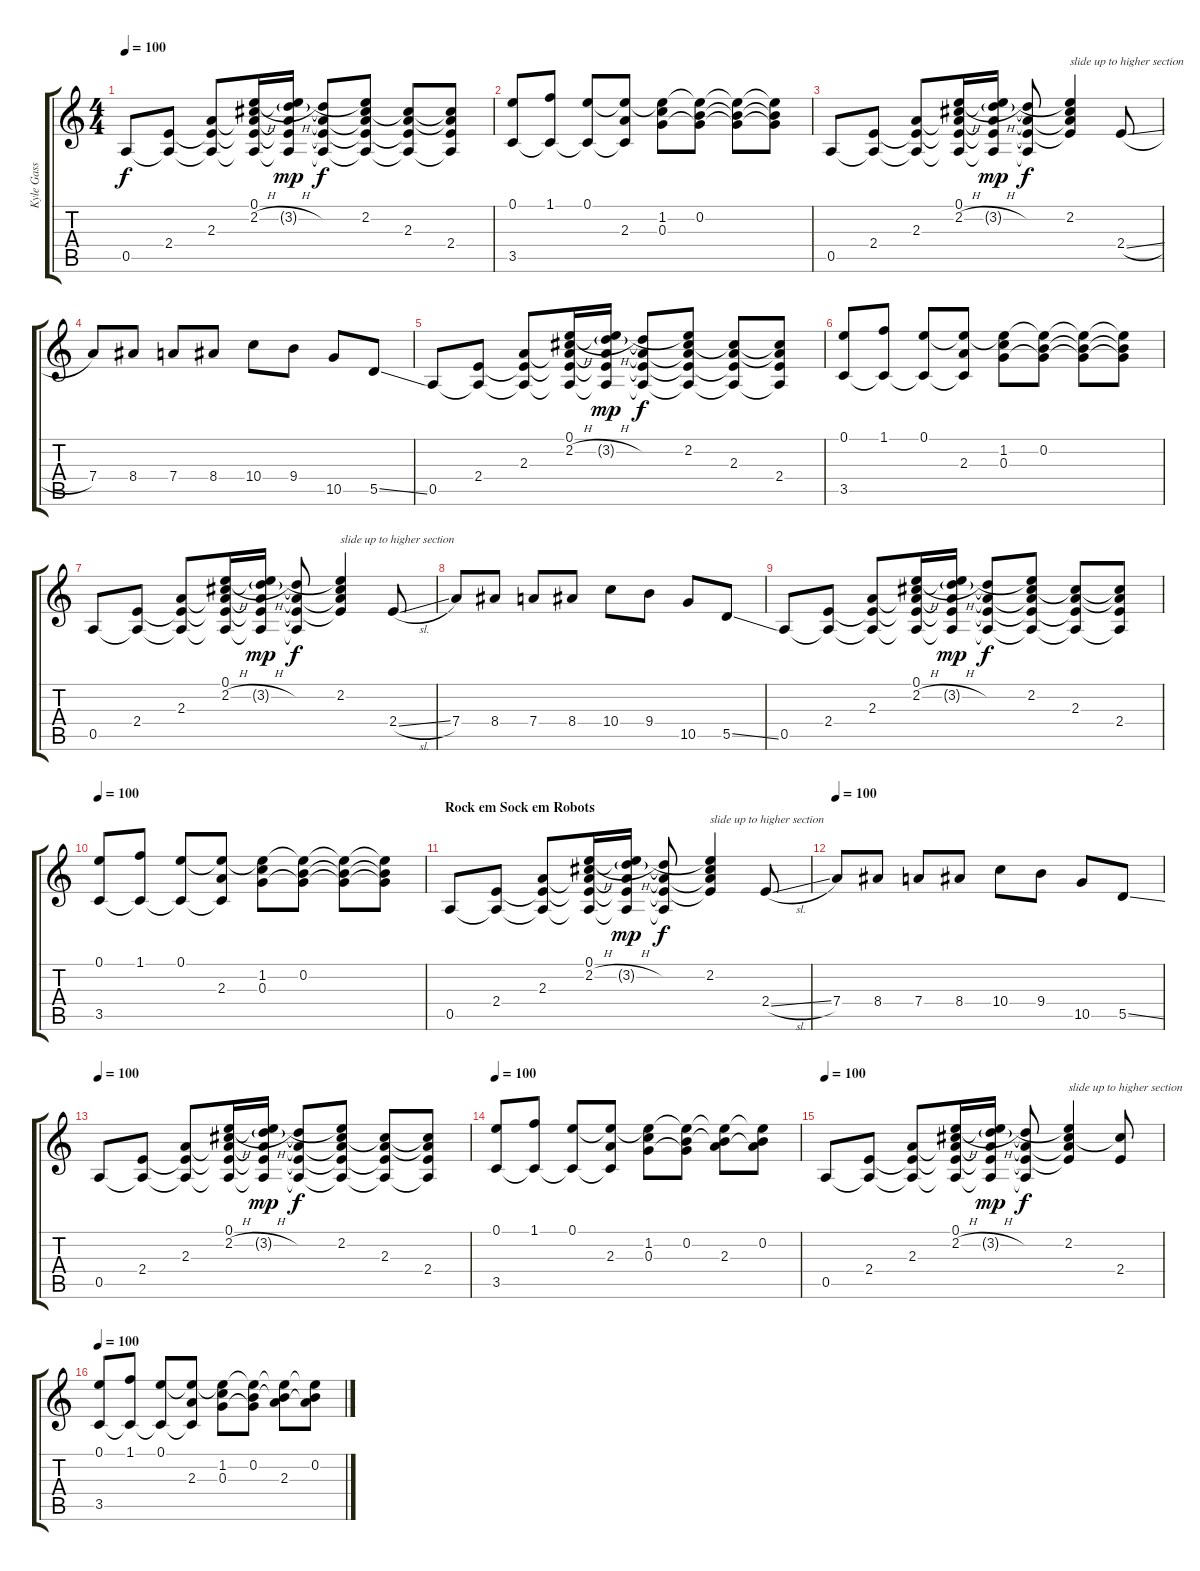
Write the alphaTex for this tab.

\track ("Kyle Gass (Lead Guitar)" "Kyle Gass ") {instrument acousticguitarsteel}
\staff {score tabs}
\tuning (E4 B3 G3 D3 A2 E2) {hide}
\ts (4 4)
\tempo 100
\clef g2
\ks c
0.5.8{dy f} (2.4 0.5{t}).8 (2.3 2.4{t} 0.5{t}).8 (0.1 2.2{h} 2.3{t} 2.4{t} 0.5{t}).16 (0.1{t} 3.2{h g} 2.3{t} 2.4{t} 0.5{t}).16{dy mp} (3.2{t} 2.3{t} 2.4{t} 0.5{t}).8{dy f} (0.1{t} 2.2 2.3{t} 2.4{t} 0.5{t}).8 (2.2{t} 2.3 2.4{t} 0.5{t}).8 (2.2{t} 2.3{t} 2.4 0.5{t}).8 |
(0.1 3.5).8 (1.1 3.5{t}).8 (0.1 3.5{t}).8 (0.1{t} 2.3 3.5{t}).8 (0.1{t} 1.2 0.3).8 (0.1{t} 0.2 0.3{t}).8 (0.1{t} 0.2{t} 0.3{t}).8 (0.1{t} 0.2{t} 0.3{t}).8 |
0.5.8 (2.4 0.5{t}).8 (2.3 2.4{t} 0.5{t}).8 (0.1 2.2{h} 2.3{t} 2.4{t} 0.5{t}).16 (0.1{t} 3.2{h g} 2.3{t} 2.4{t} 0.5{t}).16{dy mp} (3.2{t} 2.3{t} 2.4{t} 0.5{t}).8{dy f} (0.1{t} 2.2 2.3{t} 2.4{t}).4{txt "slide up to higher section"} 2.4{sl}.8 |
7.4.8 8.4.8 7.4.8 8.4.8 10.4.8 9.4.8 10.5.8 5.5{ss}.8 |
0.5.8 (2.4 0.5{t}).8 (2.3 2.4{t} 0.5{t}).8 (0.1 2.2{h} 2.3{t} 2.4{t} 0.5{t}).16 (0.1{t} 3.2{h g} 2.3{t} 2.4{t} 0.5{t}).16{dy mp} (3.2{t} 2.3{t} 2.4{t} 0.5{t}).8{dy f} (0.1{t} 2.2 2.3{t} 2.4{t} 0.5{t}).8 (2.2{t} 2.3 2.4{t} 0.5{t}).8 (2.2{t} 2.3{t} 2.4 0.5{t}).8 |
(0.1 3.5).8 (1.1 3.5{t}).8 (0.1 3.5{t}).8 (0.1{t} 2.3 3.5{t}).8 (0.1{t} 1.2 0.3).8 (0.1{t} 0.2 0.3{t}).8 (0.1{t} 0.2{t} 0.3{t}).8 (0.1{t} 0.2{t} 0.3{t}).8 |
0.5.8 (2.4 0.5{t}).8 (2.3 2.4{t} 0.5{t}).8 (0.1 2.2{h} 2.3{t} 2.4{t} 0.5{t}).16 (0.1{t} 3.2{h g} 2.3{t} 2.4{t} 0.5{t}).16{dy mp} (3.2{t} 2.3{t} 2.4{t} 0.5{t}).8{dy f} (0.1{t} 2.2 2.3{t} 2.4{t}).4{txt "slide up to higher section"} 2.4{sl}.8 |
7.4.8 8.4.8 7.4.8 8.4.8 10.4.8 9.4.8 10.5.8 5.5{ss}.8 |
0.5.8 (2.4 0.5{t}).8 (2.3 2.4{t} 0.5{t}).8 (0.1 2.2{h} 2.3{t} 2.4{t} 0.5{t}).16 (0.1{t} 3.2{h g} 2.3{t} 2.4{t} 0.5{t}).16{dy mp} (3.2{t} 2.3{t} 2.4{t} 0.5{t}).8{dy f} (0.1{t} 2.2 2.3{t} 2.4{t} 0.5{t}).8 (2.2{t} 2.3 2.4{t} 0.5{t}).8 (2.2{t} 2.3{t} 2.4 0.5{t}).8 |
\tempo 100
(0.1 3.5).8 (1.1 3.5{t}).8 (0.1 3.5{t}).8 (0.1{t} 2.3 3.5{t}).8 (0.1{t} 1.2 0.3).8 (0.1{t} 0.2 0.3{t}).8 (0.1{t} 0.2{t} 0.3{t}).8 (0.1{t} 0.2{t} 0.3{t}).8 |
\section ("" "Rock em Sock em Robots")
0.5.8 (2.4 0.5{t}).8 (2.3 2.4{t} 0.5{t}).8 (0.1 2.2{h} 2.3{t} 2.4{t} 0.5{t}).16 (0.1{t} 3.2{h g} 2.3{t} 2.4{t} 0.5{t}).16{dy mp} (3.2{t} 2.3{t} 2.4{t} 0.5{t}).8{dy f} (0.1{t} 2.2 2.3{t} 2.4{t}).4{txt "slide up to higher section"} 2.4{sl}.8 |
\tempo 100
7.4.8 8.4.8 7.4.8 8.4.8 10.4.8 9.4.8 10.5.8 5.5{ss}.8 |
\tempo 100
0.5.8 (2.4 0.5{t}).8 (2.3 2.4{t} 0.5{t}).8 (0.1 2.2{h} 2.3{t} 2.4{t} 0.5{t}).16 (0.1{t} 3.2{h g} 2.3{t} 2.4{t} 0.5{t}).16{dy mp} (3.2{t} 2.3{t} 2.4{t} 0.5{t}).8{dy f} (0.1{t} 2.2 2.3{t} 2.4{t} 0.5{t}).8 (2.2{t} 2.3 2.4{t} 0.5{t}).8 (2.2{t} 2.3{t} 2.4 0.5{t}).8 |
\tempo 100
(0.1 3.5).8 (1.1 3.5{t}).8 (0.1 3.5{t}).8 (0.1{t} 2.3 3.5{t}).8 (0.1{t} 1.2 0.3).8 (0.1{t} 0.2 0.3{t}).8 (0.1{t} 0.2{t} 2.3).8 (0.1{t} 0.2 2.3{t}).8 |
\tempo 100
0.5.8 (2.4 0.5{t}).8 (2.3 2.4{t} 0.5{t}).8 (0.1 2.2{h} 2.3{t} 2.4{t} 0.5{t}).16 (0.1{t} 3.2{h g} 2.3{t} 2.4{t} 0.5{t}).16{dy mp} (3.2{t} 2.3{t} 2.4{t} 0.5{t}).8{dy f} (0.1{t} 2.2 2.3{t} 2.4{t}).4{txt "slide up to higher section"} (2.2{t} 2.4).8 |
\tempo 100
(0.1 3.5).8 (1.1 3.5{t}).8 (0.1 3.5{t}).8 (0.1{t} 2.3 3.5{t}).8 (0.1{t} 1.2 0.3).8 (0.1{t} 0.2 0.3{t}).8 (0.1{t} 0.2{t} 2.3).8 (0.1{t} 0.2 2.3{t}).8
